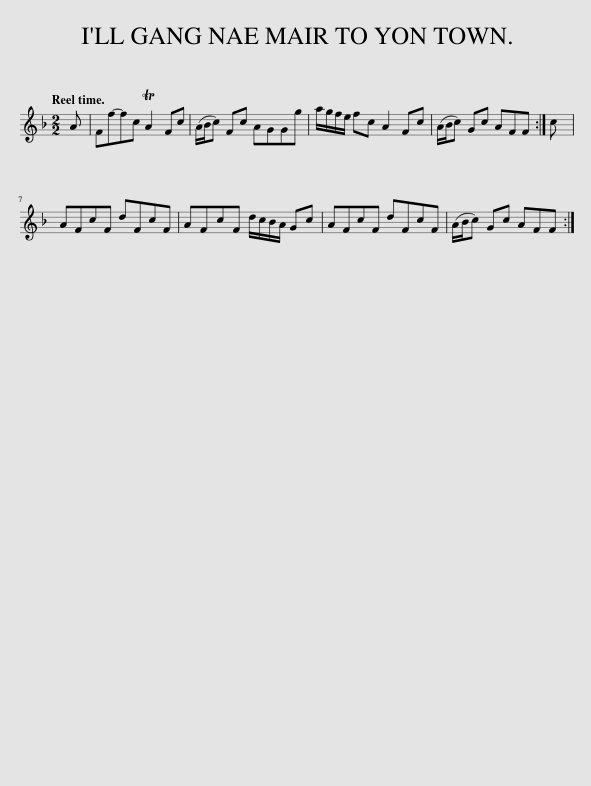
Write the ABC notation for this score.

X:1
L:1/8
Q:1/4=120
M:2/2
I:linebreak $
K:F
V:1 treble
V:1
 A | Ff-fc TA2 Fc | (A/B/c) Fc AGGg | a/g/f/e/ fc A2 Fc | (A/B/c) Gc AFF :| %5
 c |$ AFcF dFcF | AFcF d/c/B/A/ Gc | AFcF dFcF | (A/B/c) Gc AFF :| %10
